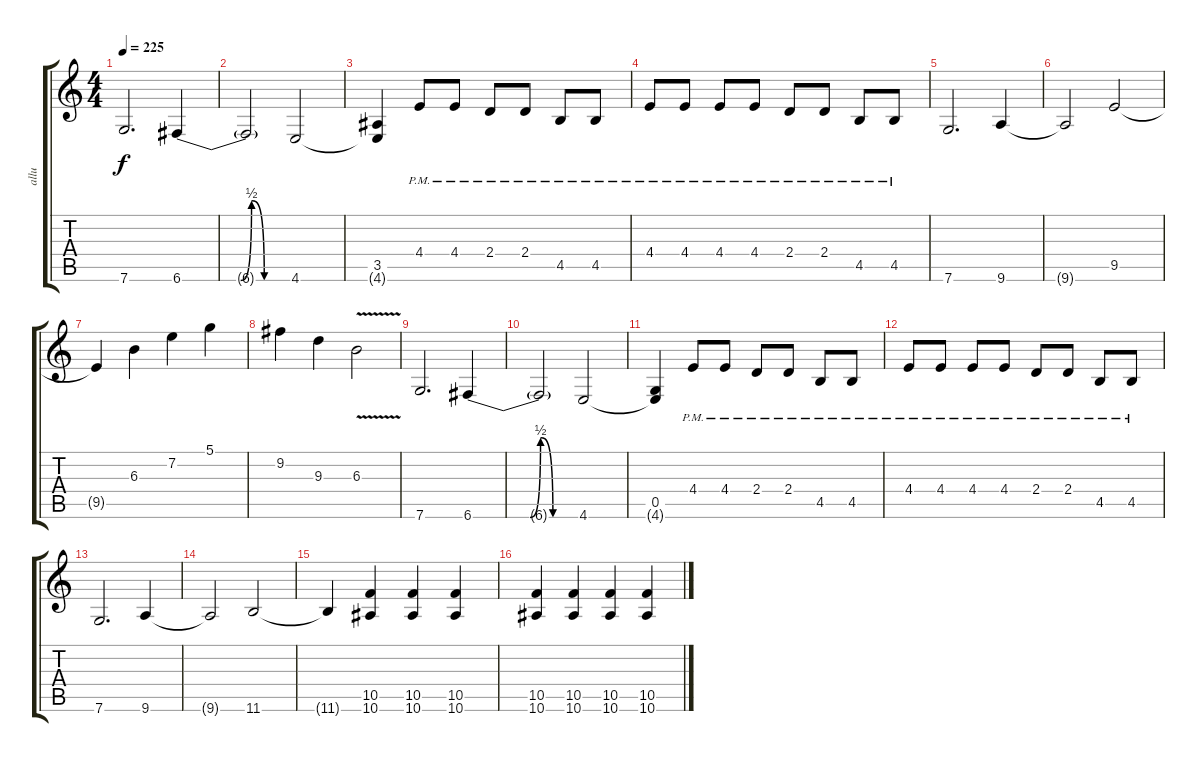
\track ("allu" "allu") {instrument distortionguitar}
\staff {score tabs}
\tuning (D4 A3 F3 C3 G2 C2) {hide}
\ts (4 4)
\tempo 225
\clef g2
\ks c
7.6.2{d dy f} 6.6{be (custom 0 0 15 0 32 0 38 2 45 0 60 0)}.4 |
6.6{t}.2 4.6.2 |
(3.5{t} 4.6{t}).4 4.4{pm}.8 4.4{pm}.8 2.4{pm}.8 2.4{pm}.8 4.5{pm}.8 4.5{pm}.8 |
4.4{pm}.8 4.4{pm}.8 4.4{pm}.8 4.4{pm}.8 2.4{pm}.8 2.4{pm}.8 4.5{pm}.8 4.5{pm}.8 |
7.6.2{d} 9.6.4 |
9.6{t}.2 9.5.2 |
9.5{t}.4 6.3.4 7.2.4 5.1.4 |
9.2.4 9.3.4 6.3{v}.2 |
7.6.2{d} 6.6{be (custom 0 0 15 0 32 0 38 2 45 0 60 0)}.4 |
6.6{t}.2 4.6.2 |
(0.5 4.6{t}).4 4.4{pm}.8 4.4{pm}.8 2.4{pm}.8 2.4{pm}.8 4.5{pm}.8 4.5{pm}.8 |
4.4{pm}.8 4.4{pm}.8 4.4{pm}.8 4.4{pm}.8 2.4{pm}.8 2.4{pm}.8 4.5{pm}.8 4.5{pm}.8 |
7.6.2{d} 9.6.4 |
9.6{t}.2 11.6.2 |
11.6{t}.4 (10.5 10.6).4 (10.5 10.6).4 (10.5 10.6).4 |
(10.5 10.6).4 (10.5 10.6).4 (10.5 10.6).4 (10.5 10.6).4
